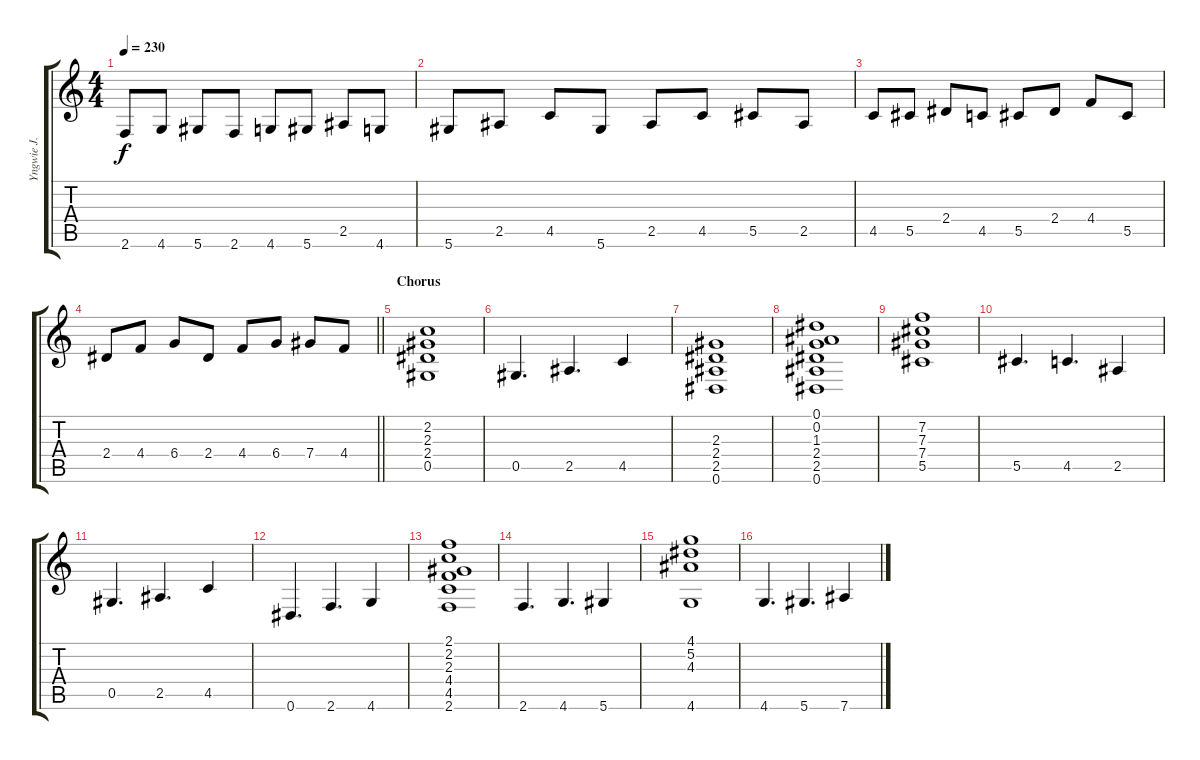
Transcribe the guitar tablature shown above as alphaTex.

\track ("Yngwie J. Malmsteen" "Yngwie J. ") {instrument distortionguitar}
\staff {score tabs}
\tuning (Eb4 Bb3 Gb3 Db3 Ab2 Eb2) {hide}
\ts (4 4)
\tempo 230
\clef g2
\ks c
2.6.8{dy f} 4.6.8 5.6.8 2.6.8 4.6.8 5.6.8 2.5.8 4.6.8 |
5.6.8 2.5.8 4.5.8 5.6.8 2.5.8 4.5.8 5.5.8 2.5.8 |
4.5.8 5.5.8 2.4.8 4.5.8 5.5.8 2.4.8 4.4.8 5.5.8 |
\barLineRight lightlight
2.4.8 4.4.8 6.4.8 2.4.8 4.4.8 6.4.8 7.4.8 4.4.8 |
\section ("" "Chorus")
(2.2 2.3 2.4 0.5).1 |
0.5.4{d} 2.5.4{d} 4.5.4 |
(2.3 2.4 2.5 0.6).1 |
(0.1 0.2 1.3 2.4 2.5 0.6).1 |
(7.2 7.3 7.4 5.5).1 |
5.5.4{d} 4.5.4{d} 2.5.4 |
0.5.4{d} 2.5.4{d} 4.5.4 |
0.6.4{d} 2.6.4{d} 4.6.4 |
(2.1 2.2 2.3 4.4 4.5 2.6).1 |
2.6.4{d} 4.6.4{d} 5.6.4 |
(4.1 5.2 4.3 4.6).1 |
4.6.4{d} 5.6.4{d} 7.6.4
